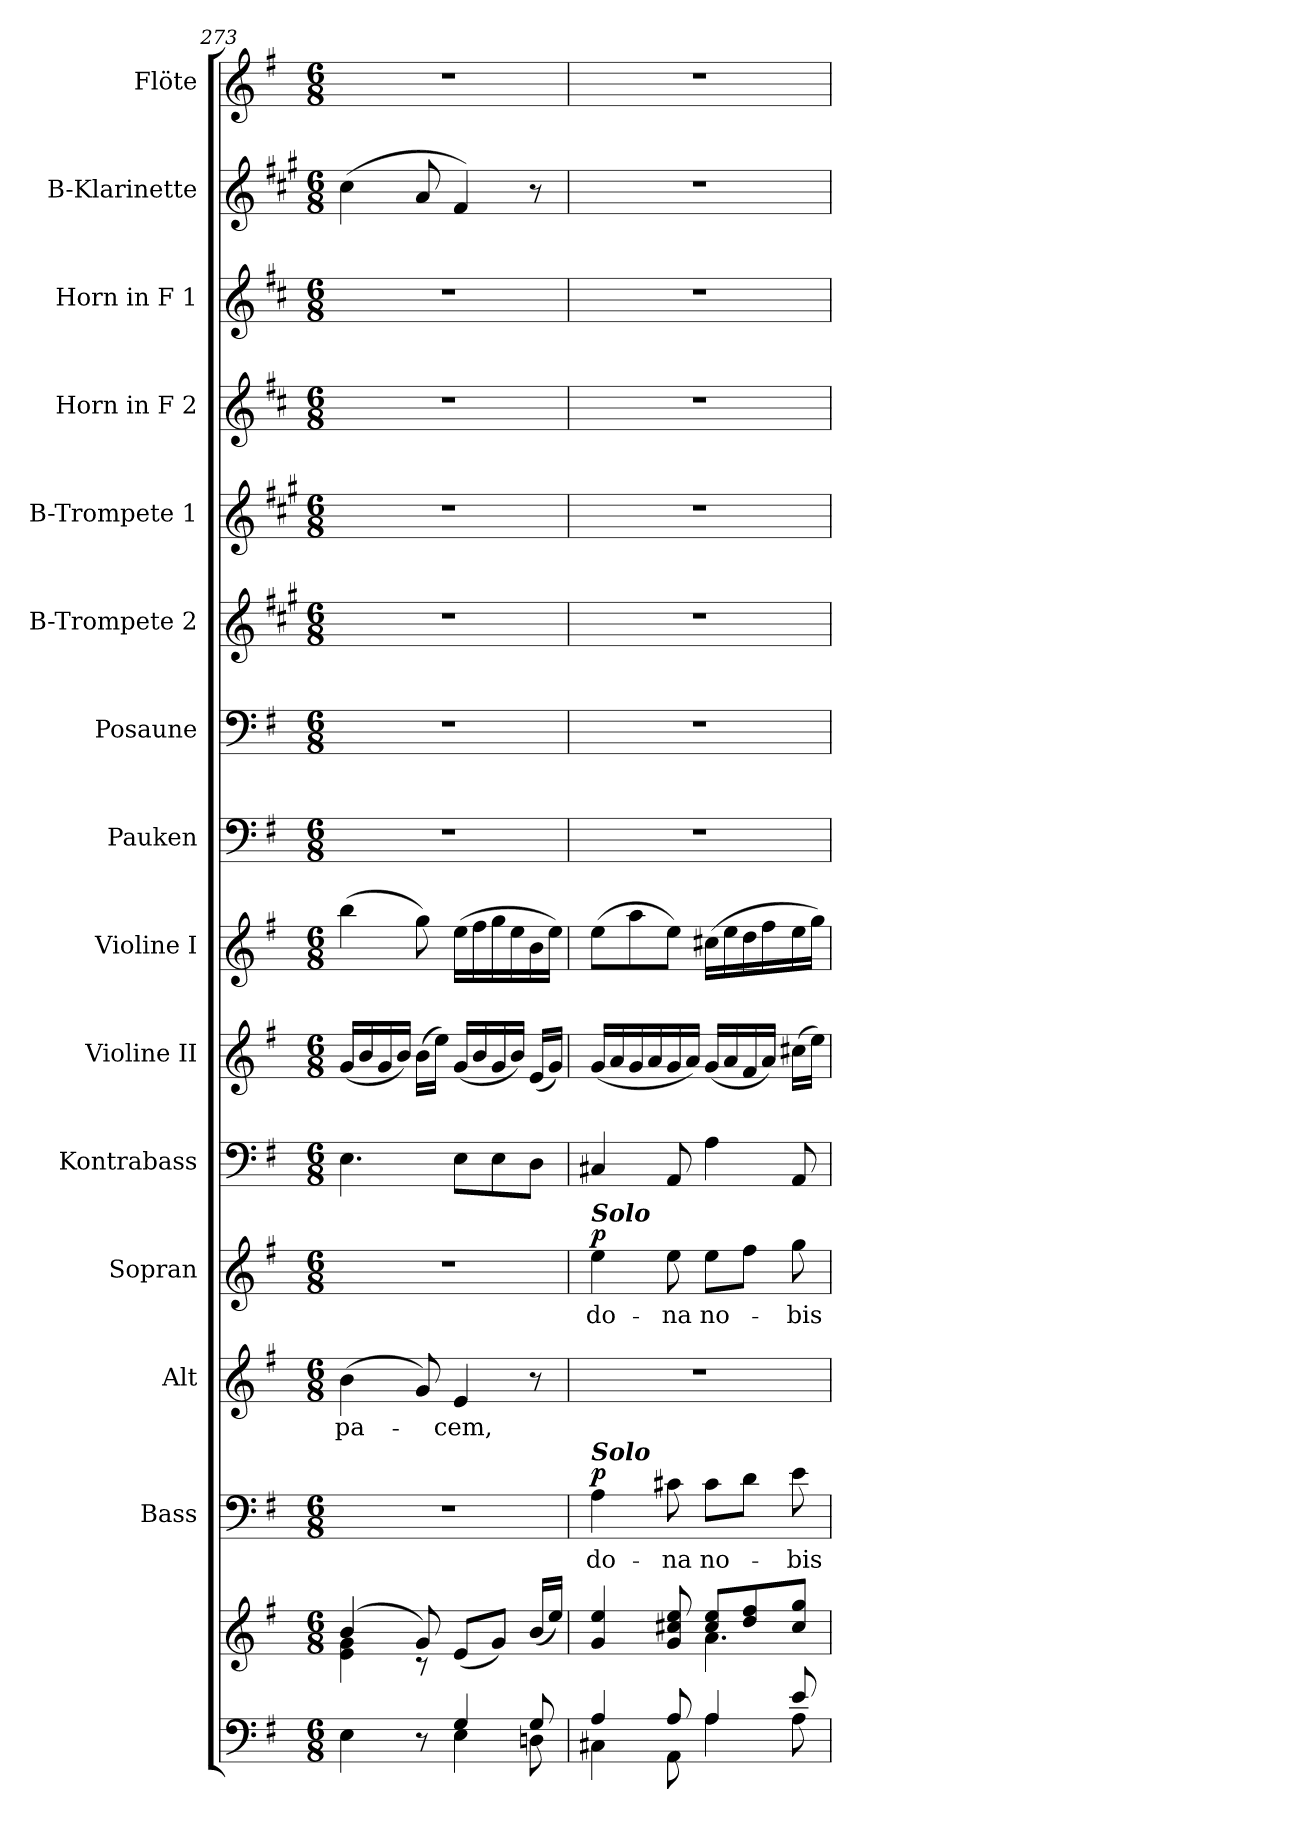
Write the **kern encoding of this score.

**kern	**kern	**kern	**text	**dynam	**kern	**text	**kern	**text	**dynam	**kern	**kern	**kern	**kern	**kern	**kern	**kern	**kern	**kern	**kern	**kern
*part15	*part15	*part14	*part14	*part14	*part13	*part13	*part12	*part12	*part12	*part11	*part10	*part9	*part8	*part7	*part6	*part5	*part4	*part3	*part2	*part1
*staff16	*staff15	*staff14	*staff14	*staff14	*staff13	*staff13	*staff12	*staff12	*staff12	*staff11	*staff10	*staff9	*staff8	*staff7	*staff6	*staff5	*staff4	*staff3	*staff2	*staff1
*	*	*I"Bass	*	*	*I"Alt	*	*I"Sopran	*	*	*I"Kontrabass	*I"Violine II	*I"Violine I	*I"Pauken	*I"Posaune	*I"B-Trompete 2	*I"B-Trompete 1	*I"Horn in F 2	*I"Horn in F 1	*I"B-Klarinette	*I"Flöte
*	*	*I'B.	*	*	*I'A.	*	*I'S.	*	*	*I'Kb.	*I'Vl. II	*I'Vl. I	*I'Pk.	*I'Pos.	*I'B Trp. 2	*I'B Trp. 1	*	*	*I'B Kl.	*I'Fl.
*clefF4	*clefG2	*clefF4	*	*	*clefG2	*	*clefG2	*	*	*clefF4	*clefG2	*clefG2	*clefF4	*clefF4	*clefG2	*clefG2	*clefG2	*clefG2	*clefG2	*clefG2
*	*	*	*	*	*	*	*	*	*	*ITrd7c12	*	*	*	*	*ITrd1c2	*ITrd1c2	*ITrd4c7	*ITrd4c7	*ITrd1c2	*
*k[f#]	*k[f#]	*k[f#]	*	*	*k[f#]	*	*k[f#]	*	*	*k[f#]	*k[f#]	*k[f#]	*k[f#]	*k[f#]	*k[f#]	*k[f#]	*k[f#]	*k[f#]	*k[f#]	*k[f#]
*G:	*G:	*G:	*	*	*G:	*	*G:	*	*	*G:	*G:	*G:	*G:	*G:	*G:	*G:	*G:	*G:	*G:	*G:
*M6/8	*M6/8	*M6/8	*	*	*M6/8	*	*M6/8	*	*	*M6/8	*M6/8	*M6/8	*M6/8	*M6/8	*M6/8	*M6/8	*M6/8	*M6/8	*M6/8	*M6/8
=273	=273	=273	=273	=273	=273	=273	=273	=273	=273	=273	=273	=273	=273	=273	=273	=273	=273	=273	=273	=273
*^	*^	*	*	*	*	*	*	*	*	*	*	*	*	*	*	*	*	*	*	*
!	!	!	!	!	!	!	!	!LO:LY:b	!	!	!	!	!	!	!	!	!	!	!	!	!	!
4E\	4.ryy	(4b/	4e\ 4g\	2.r	.	.	(>4b\	pa-	2.r	.	.	4.EE\	(<16g/LL	(>4bb\	2.r	2.r	2.r	2.r	2.r	2.r	(>4b\	2.r
.	.	.	.	.	.	.	.	.	.	.	.	.	16b/	.	.	.	.	.	.	.	.	.
.	.	.	.	.	.	.	.	.	.	.	.	.	16g/	.	.	.	.	.	.	.	.	.
.	.	.	.	.	.	.	.	.	.	.	.	.	16b/JJ)	.	.	.	.	.	.	.	.	.
8r	.	8g/)	8rc	.	.	.	8g/)	.	.	.	.	.	(>16b\LL	8gg\)	.	.	.	.	.	.	8g/	.
.	.	.	.	.	.	.	.	.	.	.	.	.	16ee\JJ)	.	.	.	.	.	.	.	.	.
!	!	!	!	!	!	!	!	!LO:LY:b	!	!	!	!	!	!	!	!	!	!	!	!	!	!
4G/	4E\	(<8e/L	4ryy	.	.	.	4e/	-cem,	.	.	.	8EE\L	(<16g/LL	(>16ee\LL	.	.	.	.	.	.	4e/)	.
.	.	.	.	.	.	.	.	.	.	.	.	.	16b/	16ff#\	.	.	.	.	.	.	.	.
.	.	8g/J)	.	.	.	.	.	.	.	.	.	8EE\	16g/	16gg\	.	.	.	.	.	.	.	.
.	.	.	.	.	.	.	.	.	.	.	.	.	16b/JJ)	16ee\	.	.	.	.	.	.	.	.
8G/	8Dn\	(<16b/LL	8ryy	.	.	.	8r	.	.	.	.	8DD\J	(<16e/LL	16b\	.	.	.	.	.	.	8r	.
.	.	16ee/JJ)	.	.	.	.	.	.	.	.	.	.	16g/JJ)	16ee\JJ)	.	.	.	.	.	.	.	.
!!LO:PB:g=z
=274	=274	=274	=274	=274	=274	=274	=274	=274	=274	=274	=274	=274	=274	=274	=274	=274	=274	=274	=274	=274	=274	=274
!	!	!	!	!	!	!	!	!	!LO:TX:a:Bi:t=Solo	!	!	!	!	!	!	!	!	!	!	!	!	!
!	!	!	!	!LO:TX:a:Bi:t=Solo	!	!	!	!	!	!	!	!	!	!	!	!	!	!	!	!	!	!
!	!	!	!	!	!LO:LY:b	!LO:DY:a	!	!	!	!LO:LY:b	!LO:DY:a	!	!	!	!	!	!	!	!	!	!	!
4A/	4C#X\	4g/ 4ee/	4.ryy	4A\	do-	p	2.r	.	4ee\	do-	p	4CC#X/	(<16g/LL	(>8ee\L	2.r	2.r	2.r	2.r	2.r	2.r	2.r	2.r
.	.	.	.	.	.	.	.	.	.	.	.	.	16a/	.	.	.	.	.	.	.	.	.
.	.	.	.	.	.	.	.	.	.	.	.	.	16g/	8aa\	.	.	.	.	.	.	.	.
.	.	.	.	.	.	.	.	.	.	.	.	.	16a/	.	.	.	.	.	.	.	.	.
!	!	!	!	!	!LO:LY:b	!	!	!	!	!LO:LY:b	!	!	!	!	!	!	!	!	!	!	!	!
8A/	8AA\	8g/ 8cc#X/ 8ee/	.	8c#X\	-na	.	.	.	8ee\	-na	.	8AAA/	16g/	8ee\J)	.	.	.	.	.	.	.	.
.	.	.	.	.	.	.	.	.	.	.	.	.	16a/JJ)	.	.	.	.	.	.	.	.	.
!	!	!	!	!	!LO:LY:b	!	!	!	!	!LO:LY:b	!	!	!	!	!	!	!	!	!	!	!	!
4A/	4A\	8cc#/ 8ee/L	4.a\	8c#\L	no-	.	.	.	8ee\L	no-	.	4AA\	(<16g/LL	(>16cc#X\LL	.	.	.	.	.	.	.	.
.	.	.	.	.	.	.	.	.	.	.	.	.	16a/	16ee\	.	.	.	.	.	.	.	.
.	.	8dd/ 8ff#/	.	8d\J	.	.	.	.	8ff#\J	.	.	.	16f#/	16dd\	.	.	.	.	.	.	.	.
.	.	.	.	.	.	.	.	.	.	.	.	.	16a/JJ)	16ff#\	.	.	.	.	.	.	.	.
!	!	!	!	!	!LO:LY:b	!	!	!	!	!LO:LY:b	!	!	!	!	!	!	!	!	!	!	!	!
8e/	8A\	8cc#/ 8gg/J	.	8e\	-bis	.	.	.	8gg\	-bis	.	8AAA/	(>16cc#X\LL	16ee\	.	.	.	.	.	.	.	.
.	.	.	.	.	.	.	.	.	.	.	.	.	16ee\JJ)	16gg\JJ)	.	.	.	.	.	.	.	.
*v	*v	*	*	*	*	*	*	*	*	*	*	*	*	*	*	*	*	*	*	*	*	*
*	*v	*v	*	*	*	*	*	*	*	*	*	*	*	*	*	*	*	*	*	*	*
=	=	=	=	=	=	=	=	=	=	=	=	=	=	=	=	=	=	=	=	=
*-	*-	*-	*-	*-	*-	*-	*-	*-	*-	*-	*-	*-	*-	*-	*-	*-	*-	*-	*-	*-
